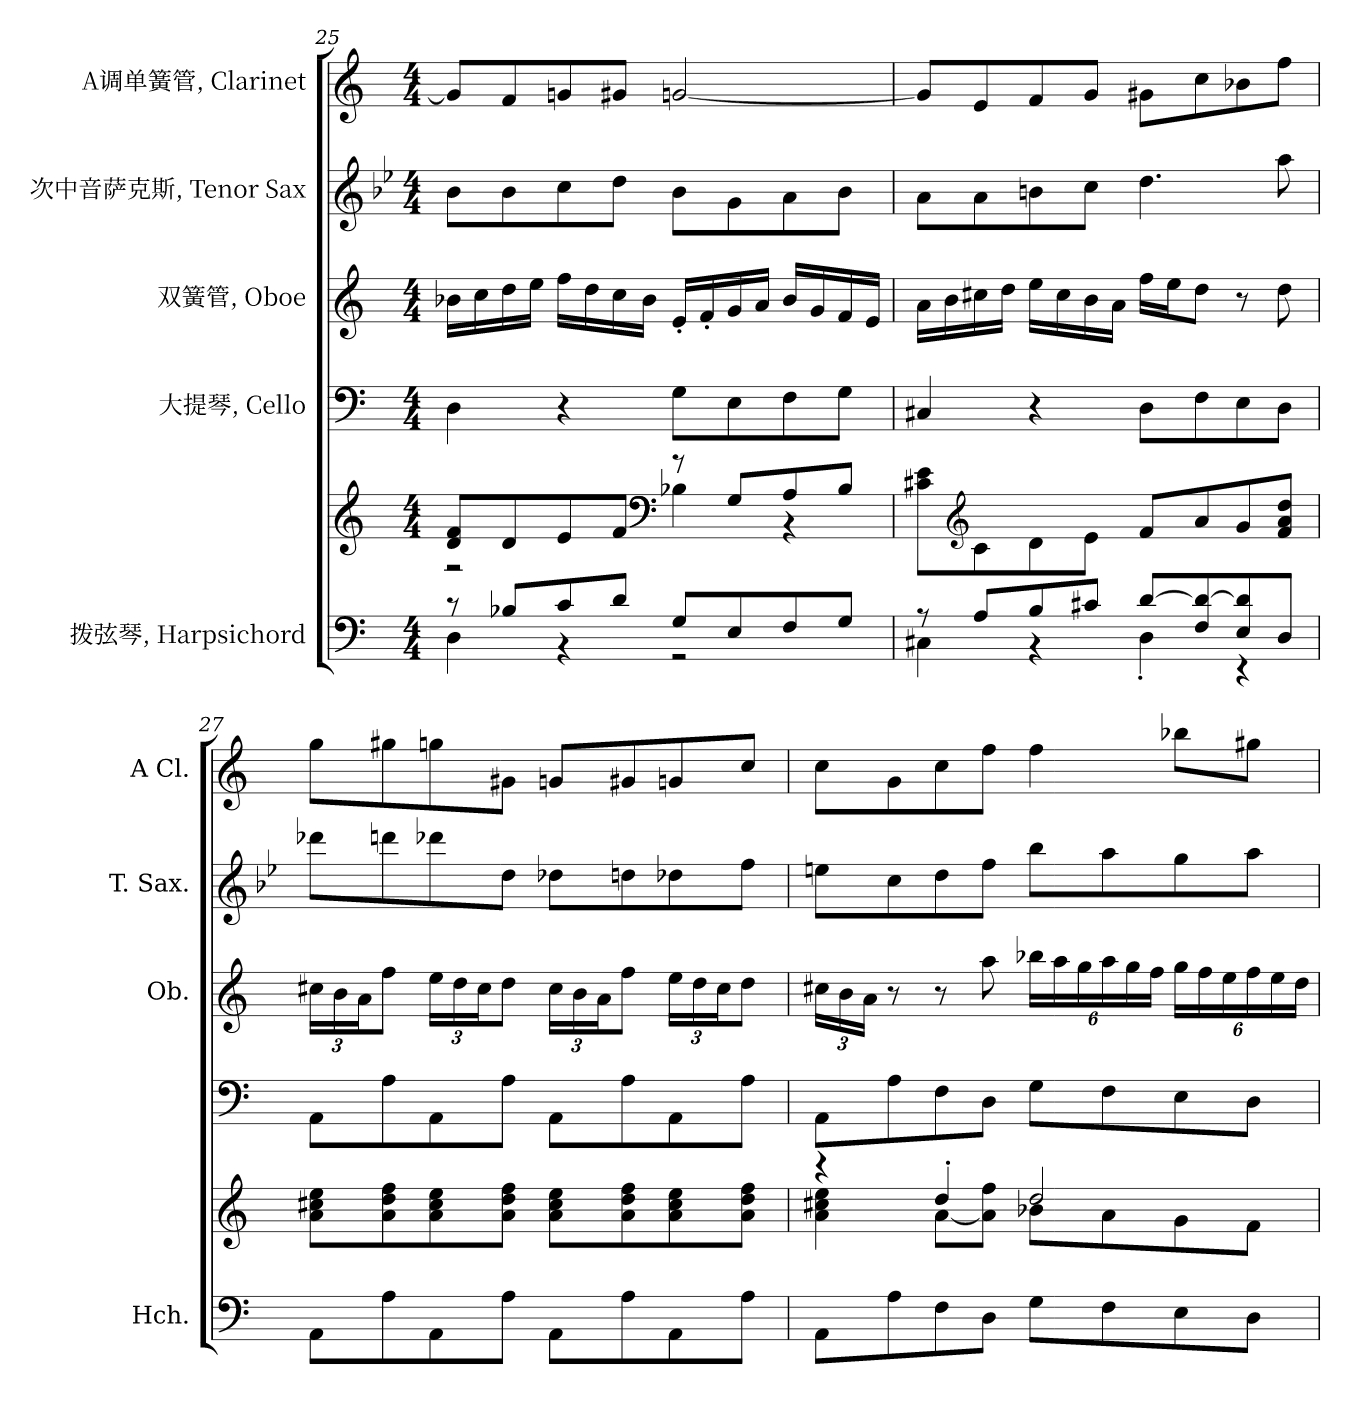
**kern	**kern	**kern	**kern	**kern	**kern
*part5	*part5	*part4	*part3	*part2	*part1
*staff6	*staff5	*staff4	*staff3	*staff2	*staff1
*I"拨弦琴, Harpsichord	*	*I"大提琴, Cello	*I"双簧管, Oboe	*I"次中音萨克斯, Tenor Sax	*I"A调单簧管, Clarinet
*I'Hch.	*	*	*I'Ob.	*I'T. Sax.	*I'A Cl.
!!LO:LB:g=z
*clefF4	*clefG2	*clefF4	*clefG2	*clefG2	*clefG2
*	*	*	*	*ITrd8c14	*ITrd2c3
*k[]	*k[]	*k[]	*k[]	*k[b-e-]	*k[f#c#g#]
*M4/4	*M4/4	*M4/4	*M4/4	*M4/4	*M4/4
=25	=25	=25	=25	=25	=25
*^	*^	*	*	*	*
8r	4D\	8d/ 8f/L	2r	4D\	16b-X\LL	8B-\L	8e#/L]
.	.	.	.	.	16cc\	.	.
8B-X/L	.	8d/	.	.	16dd\	8B-\	8d/
.	.	.	.	.	16ee\JJ	.	.
8c/	4r	8e/	.	4r	16ff\LL	8c\	8en/
.	.	.	.	.	16dd\	.	.
8d/J	.	8f/J	.	.	16cc\	8d\J	8e#X/J
.	.	.	.	.	16b-\JJ	.	.
*	*	*clefF4	*	*	*	*	*
8G/L	2r	8r	4B-X\	8G\L	16e'/LL	8B-\L	[2en/
.	.	.	.	.	16f'/	.	.
8E/	.	8G/L	.	8E\	16g/	8G\	.
.	.	.	.	.	16a/JJ	.	.
8F/	.	8A/	4r	8F\	16b-/LL	8A\	.
.	.	.	.	.	16g/	.	.
8G/J	.	8B-/J	.	8G\J	16f/	8B-\J	.
.	.	.	.	.	16e/JJ	.	.
*	*	*v	*v	*	*	*	*
=26	=26	=26	=26	=26	=26	=26
8r	4C#X\	8c#X\ 8e\L	4C#X/	16a\LL	8A\L	8e/L]
.	.	.	.	16b\	.	.
*	*	*clefG2	*	*	*	*
8A/L	.	8c#\	.	16cc#X\	8A\	8c#/
.	.	.	.	16dd\JJ	.	.
8B/	4r	8d\	4r	16ee\LL	8Bn\	8d/
.	.	.	.	16cc#\	.	.
8c#X/J	.	8e\J	.	16b\	8c\J	8e/J
.	.	.	.	16a\JJ	.	.
[8d/L	4D'\	8f/L	8D\L	16ff\LL	4.d\	8e#X\L
.	.	.	.	16ee\J	.	.
8F/ 8d/_	.	8a/	8F\	8dd\J	.	8a\
8E/ 8d/]	4r	8g/	8E\	8r	.	8gn\
8D/J	.	8f/ 8a/ 8dd/J	8D\J	8dd\	8a\	8dd\J
*v	*v	*	*	*	*	*
!!LO:PB:g=z
=27	=27	=27	=27	=27	=27
*	*	*	*Xbrackettup	*	*
8AA\L	8a\ 8cc#X\ 8ee\L	8AA\L	24cc#X\LL	8dd-X\L	8ee\L
.	.	.	24b\	.	.
.	.	.	24a\J	.	.
8A\	8a\ 8dd\ 8ff\	8A\	8ff\J	8ddn\	8ee#X\
8AA\	8a\ 8cc#\ 8ee\	8AA\	24ee\LL	8dd-X\	8een\
.	.	.	24dd\	.	.
.	.	.	24cc#\J	.	.
8A\J	8a\ 8dd\ 8ff\J	8A\J	8dd\J	8d\J	8e#X\J
8AA\L	8a\ 8cc#\ 8ee\L	8AA\L	24cc#\LL	8d-X\L	8en/L
.	.	.	24b\	.	.
.	.	.	24a\J	.	.
8A\	8a\ 8dd\ 8ff\	8A\	8ff\J	8dn\	8e#X/
8AA\	8a\ 8cc#\ 8ee\	8AA\	24ee\LL	8d-X\	8en/
.	.	.	24dd\	.	.
.	.	.	24cc#\J	.	.
8A\J	8a\ 8dd\ 8ff\J	8A\J	8dd\J	8f\J	8a/J
=28	=28	=28	=28	=28	=28
*	*^	*	*	*	*
8AA\L	4r	4a\ 4cc#X\ 4ee\	8AA\L	24cc#X\LL	8en\L	8a\L
.	.	.	.	24b\	.	.
.	.	.	.	24a\JJ	.	.
8A\	.	.	8A\	8r	8c\	8e\
8F\	4dd'/	[8a\L	8F\	8r	8d\	8a\
8D\J	.	8a\] 8ff\J	8D\J	8aa\	8f\J	8dd\J
8G\L	2dd/	8b-X\L	8G\L	24bb-X\LL	8b-\L	4dd\
.	.	.	.	24aa\	.	.
.	.	.	.	24gg\	.	.
8F\	.	8a\	8F\	24aa\	8a\	.
.	.	.	.	24gg\	.	.
.	.	.	.	24ff\JJ	.	.
8E\	.	8g\	8E\	24gg\LL	8g\	8ggn\L
.	.	.	.	24ff\	.	.
.	.	.	.	24ee\	.	.
8D\J	.	8f\J	8D\J	24ff\	8a\J	8ee#X\J
.	.	.	.	24ee\	.	.
.	.	.	.	24dd\JJ	.	.
*	*v	*v	*	*	*	*
=	=	=	=	=	=
*-	*-	*-	*-	*-	*-
